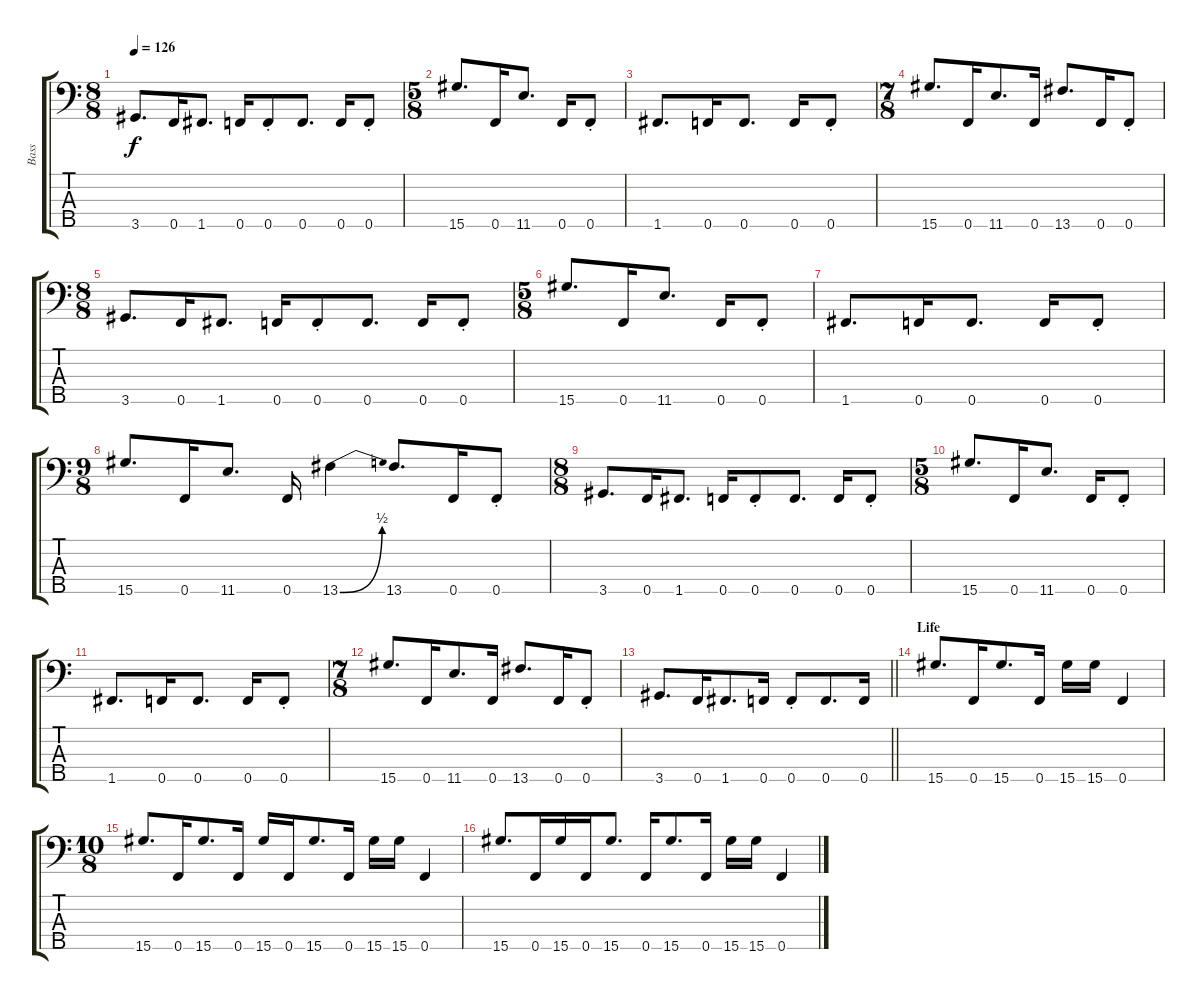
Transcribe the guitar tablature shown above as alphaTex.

\track ("Bass" "Bass") {instrument slapbass2}
\staff {score tabs}
\tuning (Db3 Ab2 Eb2 Bb1 F1) {hide}
\ts (8 8)
\tempo 126
\clef f4
\ks c
3.5.8{d dy f} 0.5.16 1.5.8{d} 0.5.16 0.5{st}.8 0.5.8{d} 0.5.16 0.5{st}.8 |
\ts (5 8)
15.5.8{d} 0.5.16 11.5.8{d} 0.5.16 0.5{st}.8 |
1.5.8{d} 0.5.16 0.5.8{d} 0.5.16 0.5{st}.8 |
\ts (7 8)
15.5.8{d} 0.5.16 11.5.8{d} 0.5.16 13.5.8{d} 0.5.16 0.5{st}.8 |
\ts (8 8)
3.5.8{d} 0.5.16 1.5.8{d} 0.5.16 0.5{st}.8 0.5.8{d} 0.5.16 0.5{st}.8 |
\ts (5 8)
15.5.8{d} 0.5.16 11.5.8{d} 0.5.16 0.5{st}.8 |
1.5.8{d} 0.5.16 0.5.8{d} 0.5.16 0.5{st}.8 |
\ts (9 8)
15.5.8{d} 0.5.16 11.5.8{d} 0.5.16 13.5{be (bend 0 0 60 2)}.4 13.5.8{d} 0.5.16 0.5{st}.8 |
\ts (8 8)
3.5.8{d} 0.5.16 1.5.8{d} 0.5.16 0.5{st}.8 0.5.8{d} 0.5.16 0.5{st}.8 |
\ts (5 8)
15.5.8{d} 0.5.16 11.5.8{d} 0.5.16 0.5{st}.8 |
1.5.8{d} 0.5.16 0.5.8{d} 0.5.16 0.5{st}.8 |
\ts (7 8)
15.5.8{d} 0.5.16 11.5.8{d} 0.5.16 13.5.8{d} 0.5.16 0.5{st}.8 |
\barLineRight lightlight
3.5.8{d} 0.5.16 1.5.8{d} 0.5.16 0.5{st}.8 0.5.8{d} 0.5.16 |
\section ("" "Life")
15.5.8{d} 0.5.16 15.5.8{d} 0.5.16 15.5.16 15.5.16 0.5.4 |
\ts (10 8)
15.5.8{d} 0.5.16 15.5.8{d} 0.5.16 15.5.16 0.5.16 15.5.8{d} 0.5.16 15.5.16 15.5.16 0.5.4 |
15.5.8{d} 0.5.16 15.5.16 0.5.16 15.5.8{d} 0.5.16 15.5.8{d} 0.5.16 15.5.16 15.5.16 0.5.4
